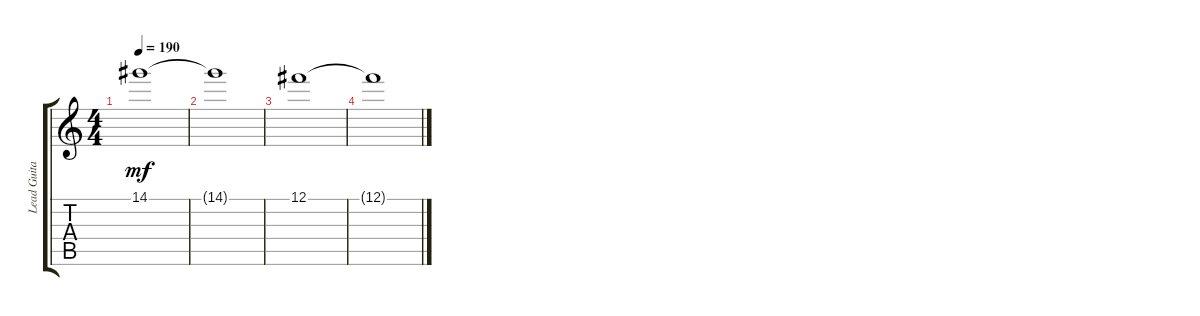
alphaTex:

\track ("Lead Guitar" "Lead Guita") {instrument distortionguitar}
\staff {score tabs}
\tuning (Gb4 Db4 Gb3 D3 A2 D2) {hide}
\ts (4 4)
\tempo 190
\clef g2
\ks c
14.1.1{dy mf} |
14.1{t}.1 |
12.1.1 |
12.1{t}.1
